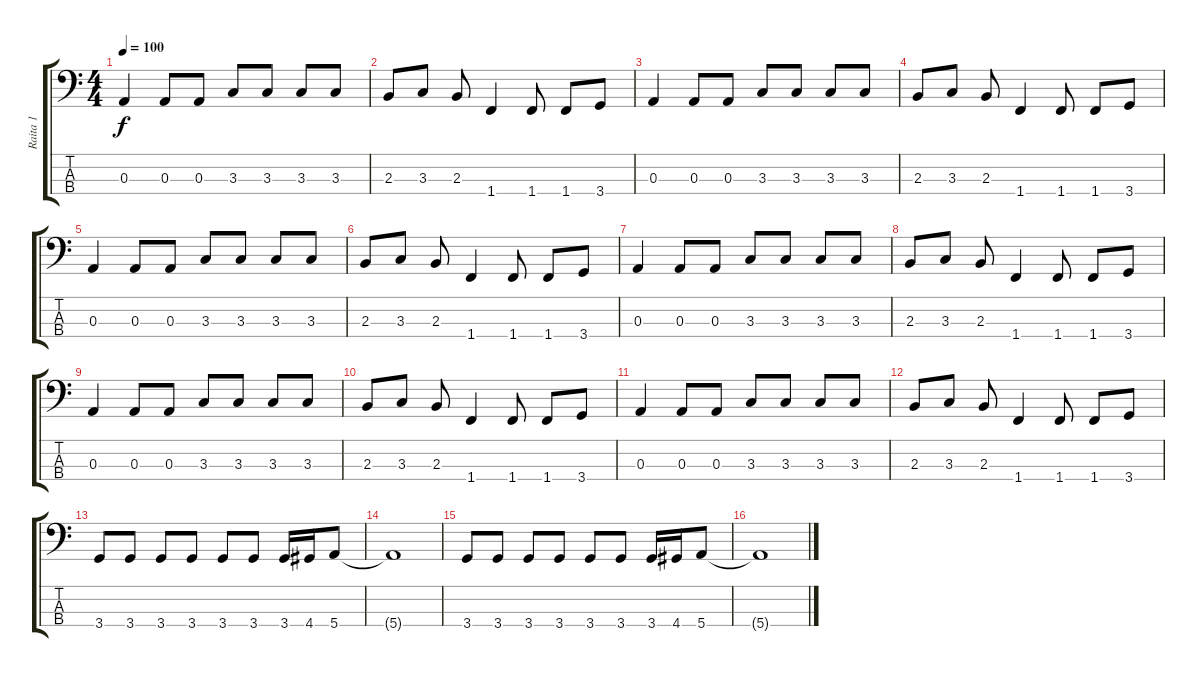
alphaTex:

\track ("Raita 1" "Raita 1") {instrument slapbass2}
\staff {score tabs}
\tuning (G2 D2 A1 E1) {hide}
\ts (4 4)
\tempo 100
\clef f4
\ks c
0.3.4{dy f} 0.3.8 0.3.8 3.3.8 3.3.8 3.3.8 3.3.8 |
2.3.8 3.3.8 2.3.8 1.4.4 1.4.8 1.4.8 3.4.8 |
0.3.4 0.3.8 0.3.8 3.3.8 3.3.8 3.3.8 3.3.8 |
2.3.8 3.3.8 2.3.8 1.4.4 1.4.8 1.4.8 3.4.8 |
0.3.4 0.3.8 0.3.8 3.3.8 3.3.8 3.3.8 3.3.8 |
2.3.8 3.3.8 2.3.8 1.4.4 1.4.8 1.4.8 3.4.8 |
0.3.4 0.3.8 0.3.8 3.3.8 3.3.8 3.3.8 3.3.8 |
2.3.8 3.3.8 2.3.8 1.4.4 1.4.8 1.4.8 3.4.8 |
0.3.4 0.3.8 0.3.8 3.3.8 3.3.8 3.3.8 3.3.8 |
2.3.8 3.3.8 2.3.8 1.4.4 1.4.8 1.4.8 3.4.8 |
0.3.4 0.3.8 0.3.8 3.3.8 3.3.8 3.3.8 3.3.8 |
2.3.8 3.3.8 2.3.8 1.4.4 1.4.8 1.4.8 3.4.8 |
3.4.8 3.4.8 3.4.8 3.4.8 3.4.8 3.4.8 3.4.16 4.4.16 5.4.8 |
5.4{t}.1 |
3.4.8 3.4.8 3.4.8 3.4.8 3.4.8 3.4.8 3.4.16 4.4.16 5.4.8 |
5.4{t}.1
